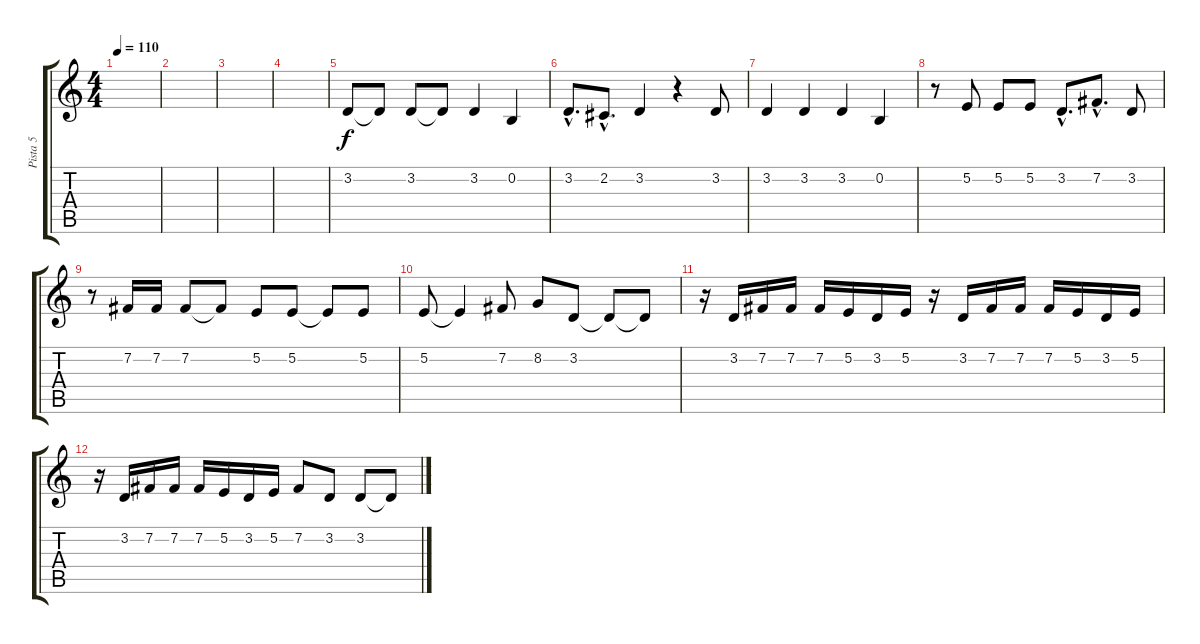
\track ("Pista 5" "Pista 5") {instrument tenorsax}
\staff {score tabs}
\tuning (E4 B3 G3 D3 A2 E2) {hide}
\ts (4 4)
\tempo 110
\clef g2
\ks c
|
|
|
|
3.2.8 3.2{t}.8 3.2.8 3.2{t}.8 3.2.4 0.2.4 |
3.2{hac}.8{d} 2.2{hac}.8{d} 3.2.4 r.4 3.2.8 |
3.2.4 3.2.4 3.2.4 0.2.4 |
r.8 5.2.8 5.2.8 5.2.8 3.2{hac}.8{d} 7.2{hac}.8{d} 3.2.8 |
r.8 7.2.16 7.2.16 7.2.8 7.2{t}.8 5.2.8 5.2.8 5.2{t}.8 5.2.8 |
5.2.8 5.2{t}.4 7.2.8 8.2.8 3.2.8 3.2{t}.8 3.2{t}.8 |
r.16 3.2.16 7.2.16 7.2.16 7.2.16 5.2.16 3.2.16 5.2.16 r.16 3.2.16 7.2.16 7.2.16 7.2.16 5.2.16 3.2.16 5.2.16 |
r.16 3.2.16{instrument tenorsax} 7.2.16 7.2.16 7.2.16 5.2.16 3.2.16 5.2.16 7.2.8 3.2.8 3.2.8 3.2{t}.8
